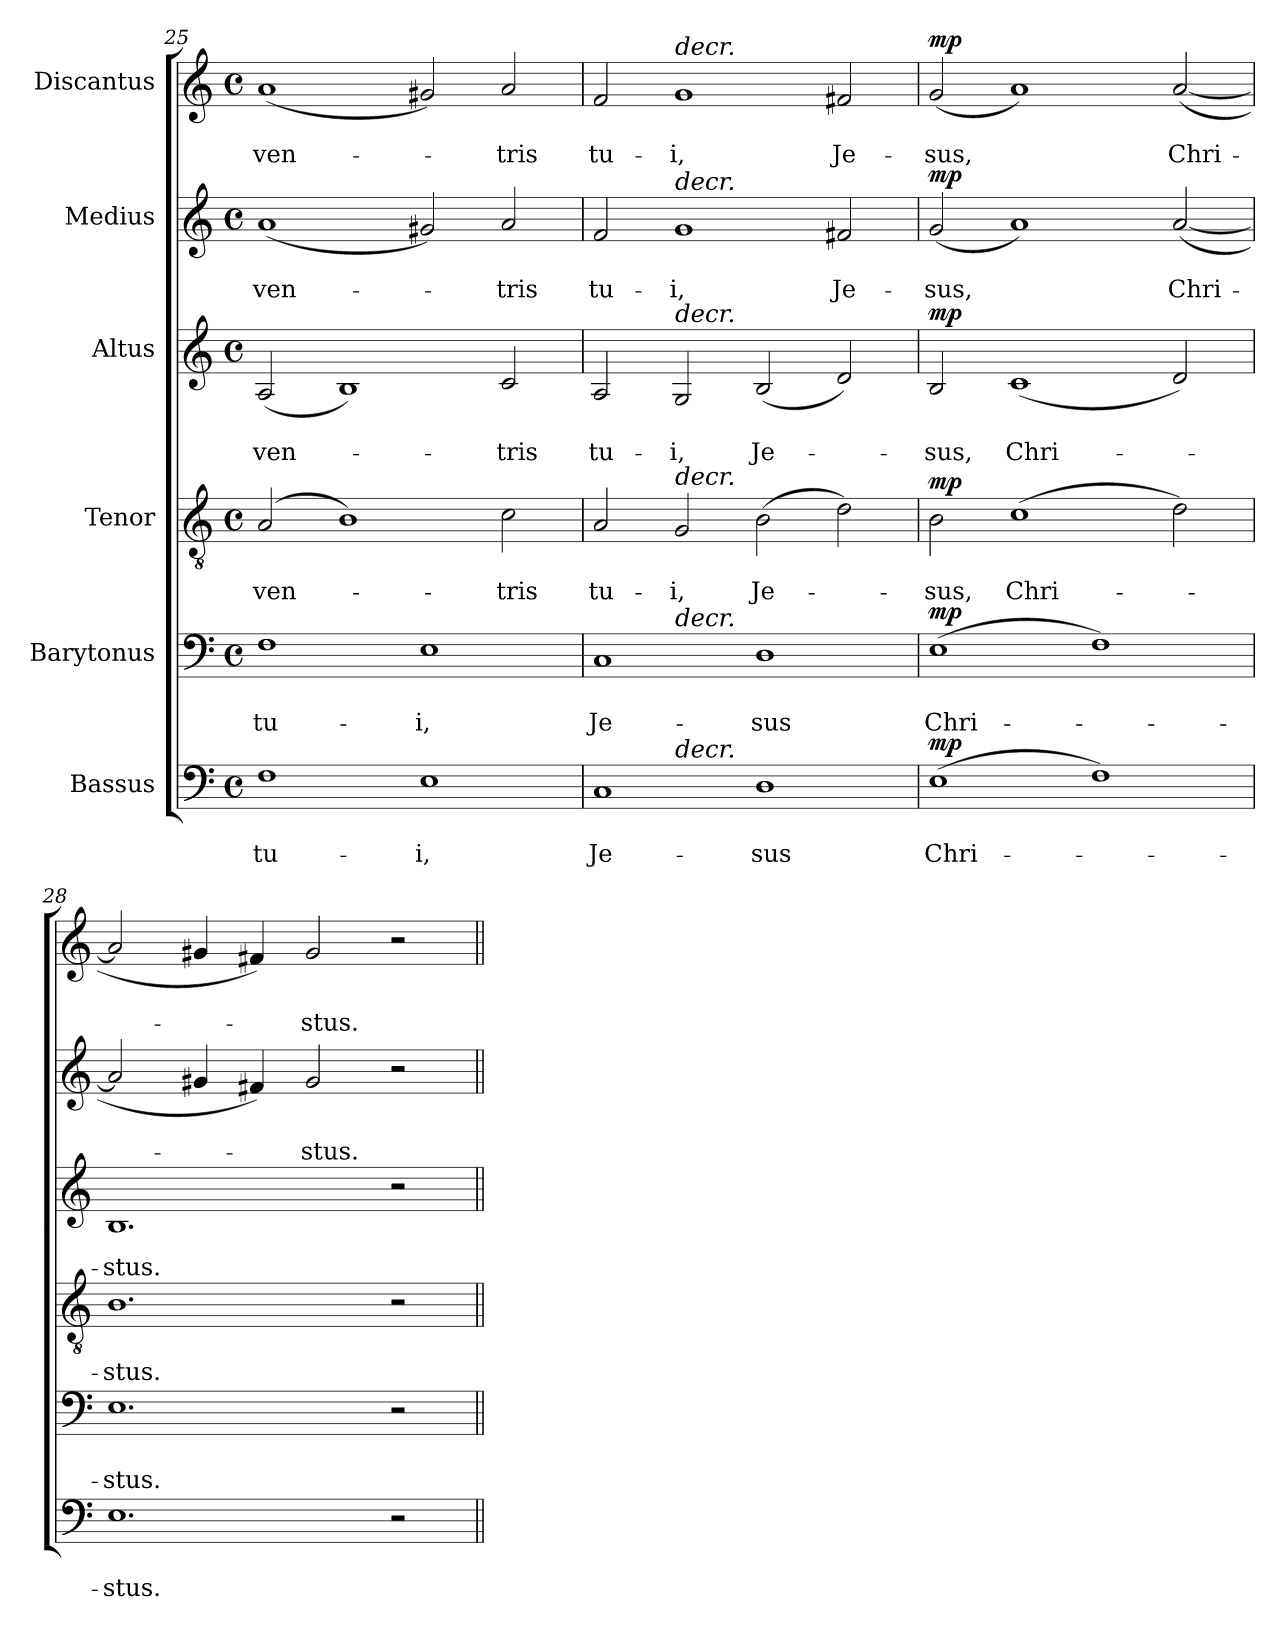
**kern	**text	**text	**dynam	**kern	**text	**text	**dynam	**kern	**text	**text	**dynam	**kern	**text	**text	**dynam	**kern	**text	**text	**dynam	**kern	**text	**text	**dynam
*part6	*part6	*part6	*part6	*part5	*part5	*part5	*part5	*part4	*part4	*part4	*part4	*part3	*part3	*part3	*part3	*part2	*part2	*part2	*part2	*part1	*part1	*part1	*part1
*staff6	*staff6	*staff6	*staff6	*staff5	*staff5	*staff5	*staff5	*staff4	*staff4	*staff4	*staff4	*staff3	*staff3	*staff3	*staff3	*staff2	*staff2	*staff2	*staff2	*staff1	*staff1	*staff1	*staff1
*I"Bassus	*	*	*	*I"Barytonus	*	*	*	*I"Tenor	*	*	*	*I"Altus	*	*	*	*I"Medius	*	*	*	*I"Discantus	*	*	*
*clefF4	*	*	*	*clefF4	*	*	*	*clefGv2	*	*	*	*clefG2	*	*	*	*clefG2	*	*	*	*clefG2	*	*	*
*k[]	*	*	*	*k[]	*	*	*	*k[]	*	*	*	*k[]	*	*	*	*k[]	*	*	*	*k[]	*	*	*
*C:	*	*	*	*C:	*	*	*	*C:	*	*	*	*C:	*	*	*	*C:	*	*	*	*C:	*	*	*
*M4/4	*	*	*	*M4/4	*	*	*	*M4/4	*	*	*	*M4/4	*	*	*	*M4/4	*	*	*	*M4/4	*	*	*
*met(c)	*	*	*	*met(c)	*	*	*	*met(c)	*	*	*	*met(c)	*	*	*	*met(c)	*	*	*	*met(c)	*	*	*
=25	=25	=25	=25	=25	=25	=25	=25	=25	=25	=25	=25	=25	=25	=25	=25	=25	=25	=25	=25	=25	=25	=25	=25
!	!	!LO:LY:b	!	!	!	!LO:LY:b	!	!	!	!LO:LY:b	!	!	!	!LO:LY:b	!	!	!	!LO:LY:b	!	!	!	!LO:LY:b	!
1F	.	tu-	.	1F	.	tu-	.	(>2A/	.	ven-	.	(<2A/	.	ven-	.	(<1a	.	ven-	.	(<1a	.	ven-	.
.	.	.	.	.	.	.	.	1B)	.	.	.	1B)	.	.	.	.	.	.	.	.	.	.	.
!	!	!LO:LY:b	!	!	!	!LO:LY:b	!	!	!	!	!	!	!	!	!	!	!	!	!	!	!	!	!
1E	.	-i,	.	1E	.	-i,	.	.	.	.	.	.	.	.	.	2g#X/)	.	.	.	2g#X/)	.	.	.
!	!	!	!	!	!	!	!	!	!	!LO:LY:b	!	!	!	!LO:LY:b	!	!	!	!LO:LY:b	!	!	!	!LO:LY:b	!
.	.	.	.	.	.	.	.	2c\	.	-tris	.	2c/	.	-tris	.	2a/	.	-tris	.	2a/	.	-tris	.
=26	=26	=26	=26	=26	=26	=26	=26	=26	=26	=26	=26	=26	=26	=26	=26	=26	=26	=26	=26	=26	=26	=26	=26
!	!	!LO:LY:b	!	!	!	!LO:LY:b	!	!	!	!LO:LY:b	!	!	!	!LO:LY:b	!	!	!	!LO:LY:b	!	!	!	!LO:LY:b	!
*^	*	*	*	*^	*	*	*	*	*	*	*	*	*	*	*	*	*	*	*	*	*	*	*
1C	2ryy	.	Je-	.	1C	2ryy	.	Je-	.	2A/	.	tu-	.	2A/	.	tu-	.	2f/	.	tu-	.	2f/	.	tu-	.
!	!	!	!	!	!	!	!	!	!	!	!	!	!	!	!	!	!	!	!	!	!	!LO:TX:a:i:t=decr.	!	!	!
!	!	!	!	!	!	!	!	!	!	!	!	!	!	!	!	!	!	!LO:TX:a:i:t=decr.	!	!	!	!	!	!	!
!	!	!	!	!	!	!	!	!	!	!	!	!	!	!LO:TX:a:i:t=decr.	!	!	!	!	!	!	!	!	!	!	!
!	!	!	!	!	!	!	!	!	!	!LO:TX:a:i:t=decr.	!	!	!	!	!	!	!	!	!	!	!	!	!	!	!
!	!	!	!	!	!	!LO:TX:a:i:t=decr.	!	!	!	!	!	!	!	!	!	!	!	!	!	!	!	!	!	!	!
!	!LO:TX:a:i:t=decr.	!	!	!	!	!	!	!	!	!	!	!	!	!	!	!	!	!	!	!	!	!	!	!	!
!	!	!	!	!	!	!	!	!	!	!	!	!LO:LY:b	!	!	!	!LO:LY:b	!	!	!	!LO:LY:b	!	!	!	!LO:LY:b	!
.	1.ryy	.	.	.	.	1.ryy	.	.	.	2G/	.	-i,	.	2G/	.	-i,	.	1g	.	-i,	.	1g	.	-i,	.
!	!	!	!LO:LY:b	!	!	!	!	!LO:LY:b	!	!	!	!LO:LY:b	!	!	!	!LO:LY:b	!	!	!	!	!	!	!	!	!
1D	.	.	-sus	.	1D	.	.	-sus	.	(>2B\	.	Je-	.	(<2B/	.	Je-	.	.	.	.	.	.	.	.	.
!	!	!	!	!	!	!	!	!	!	!	!	!	!	!	!	!	!	!	!	!LO:LY:b	!	!	!	!LO:LY:b	!
.	.	.	.	.	.	.	.	.	.	2d\)	.	.	.	2d/)	.	.	.	2f#X/	.	Je-	.	2f#X/	.	Je-	.
=27	=27	=27	=27	=27	=27	=27	=27	=27	=27	=27	=27	=27	=27	=27	=27	=27	=27	=27	=27	=27	=27	=27	=27	=27	=27
!	!	!	!LO:LY:b	!LO:DY:a	!	!	!	!LO:LY:b	!LO:DY:a	!	!	!LO:LY:b	!LO:DY:a	!	!	!LO:LY:b	!LO:DY:a	!	!	!LO:LY:b	!LO:DY:a	!	!	!LO:LY:b	!LO:DY:a
*v	*v	*	*	*	*	*	*	*	*	*	*	*	*	*	*	*	*	*	*	*	*	*	*	*	*
*	*	*	*	*v	*v	*	*	*	*	*	*	*	*	*	*	*	*	*	*	*	*	*	*	*
(>1E	.	Chri-	mp	(>1E	.	Chri-	mp	2B\	.	-sus,	mp	2B/	.	-sus,	mp	(<2g/	.	-sus,	mp	(<2g/	.	-sus,	mp
!	!	!	!	!	!	!	!	!	!	!LO:LY:b	!	!	!	!LO:LY:b	!	!	!	!	!	!	!	!	!
.	.	.	.	.	.	.	.	(>1c	.	Chri-	.	(<1c	.	Chri-	.	1a)	.	.	.	1a)	.	.	.
1F)	.	.	.	1F)	.	.	.	.	.	.	.	.	.	.	.	.	.	.	.	.	.	.	.
!	!	!	!	!	!	!	!	!	!	!	!	!	!	!	!	!	!	!LO:LY:b	!	!	!	!LO:LY:b	!
.	.	.	.	.	.	.	.	2d\)	.	.	.	2d/)	.	.	.	(<[2a/	.	Chri-	.	(<[2a/	.	Chri-	.
=28	=28	=28	=28	=28	=28	=28	=28	=28	=28	=28	=28	=28	=28	=28	=28	=28	=28	=28	=28	=28	=28	=28	=28
!	!	!LO:LY:b	!	!	!	!LO:LY:b	!	!	!	!LO:LY:b	!	!	!	!LO:LY:b	!	!	!	!	!	!	!	!	!
1.E	.	-stus.	.	1.E	.	-stus.	.	1.B	.	-stus.	.	1.B	.	-stus.	.	2a/]	.	.	.	2a/]	.	.	.
.	.	.	.	.	.	.	.	.	.	.	.	.	.	.	.	4g#X/	.	.	.	4g#X/	.	.	.
.	.	.	.	.	.	.	.	.	.	.	.	.	.	.	.	4f#X/)	.	.	.	4f#X/)	.	.	.
!	!	!	!	!	!	!	!	!	!	!	!	!	!	!	!	!	!	!LO:LY:b	!	!	!	!LO:LY:b	!
.	.	.	.	.	.	.	.	.	.	.	.	.	.	.	.	2g#/	.	-stus.	.	2g#/	.	-stus.	.
2r	.	.	.	2r	.	.	.	2r	.	.	.	2r	.	.	.	2r	.	.	.	2r	.	.	.
=||	=||	=||	=||	=||	=||	=||	=||	=||	=||	=||	=||	=||	=||	=||	=||	=||	=||	=||	=||	=||	=||	=||	=||
*-	*-	*-	*-	*-	*-	*-	*-	*-	*-	*-	*-	*-	*-	*-	*-	*-	*-	*-	*-	*-	*-	*-	*-
